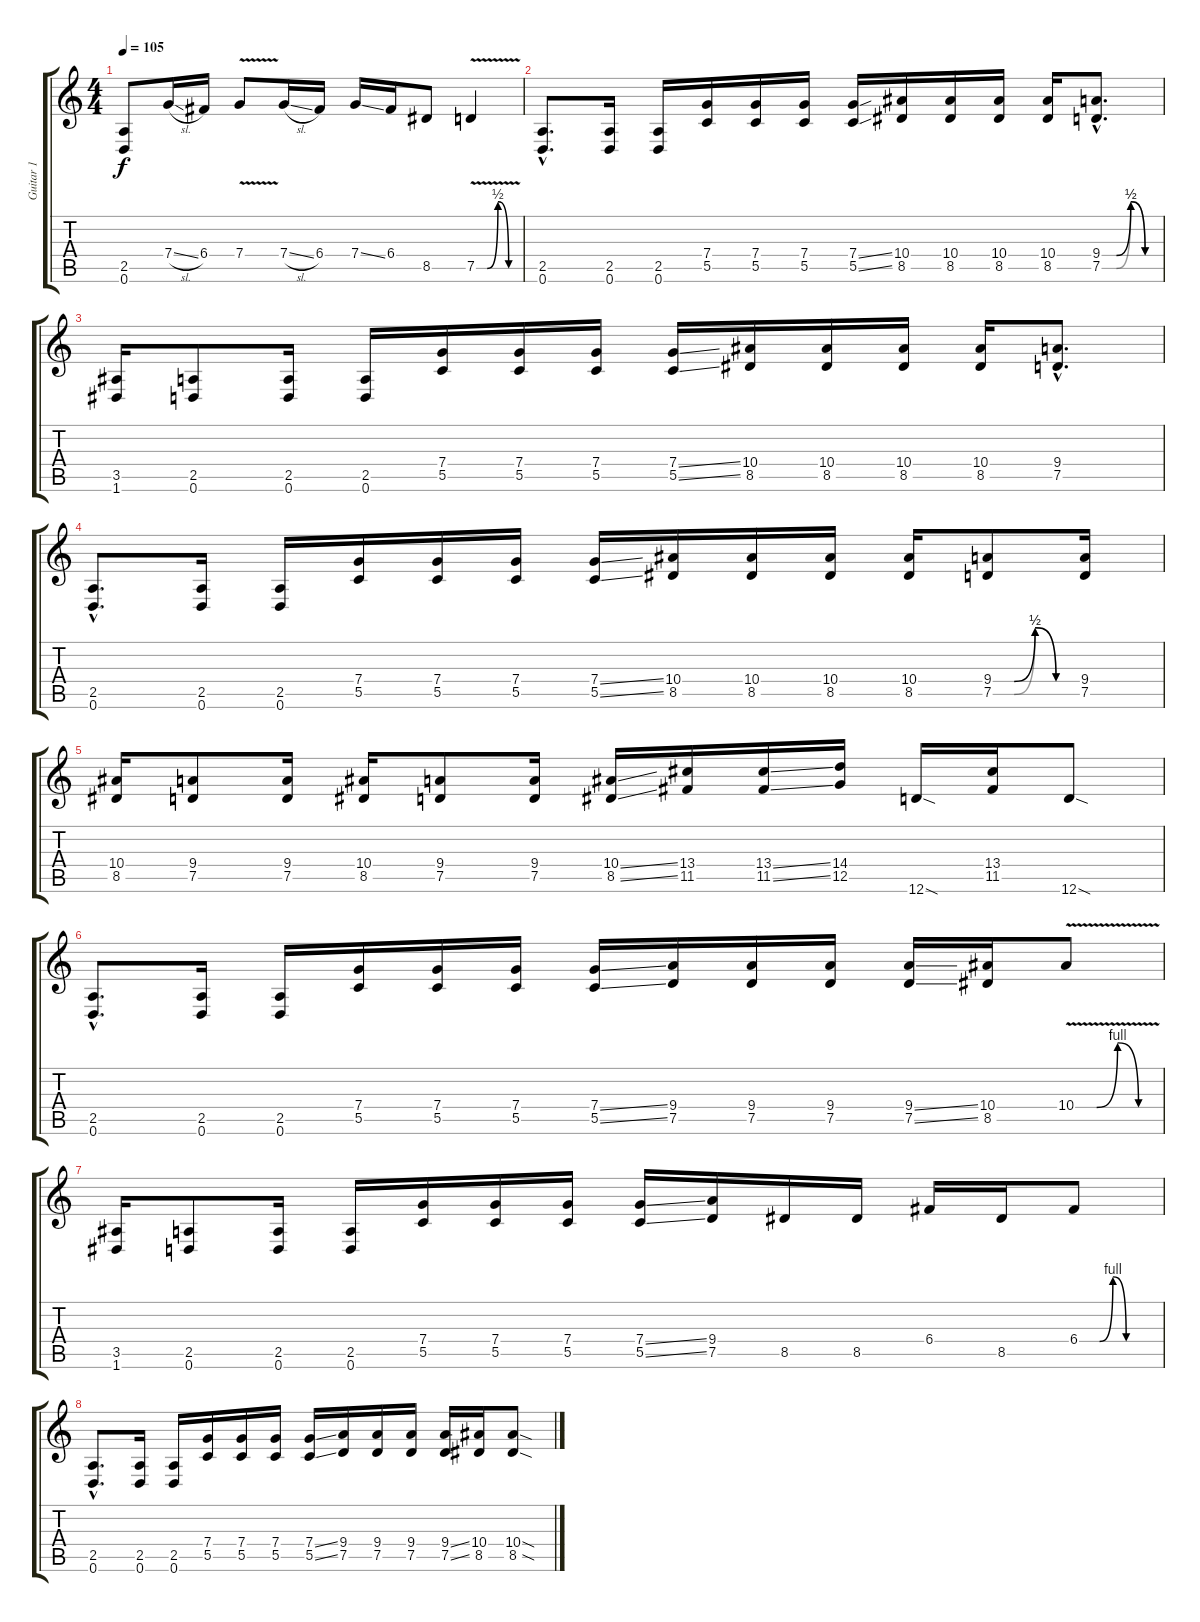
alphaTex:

\track ("Guitar 1" "Guitar 1") {instrument overdrivenguitar}
\staff {score tabs}
\tuning (D4 A3 F3 C3 G2 D2) {hide}
\ts (4 4)
\tempo 105
\clef g2
\ks c
(2.5 0.6).8{dy f} 7.4{sl}.16 6.4.16 7.4{v}.8 7.4{sl}.16 6.4.16 7.4{ss}.16 6.4.16 8.5.8 7.5{be (custom 0 0 15 0 30 2 45 0 60 0) v}.4 |
\section ("" "")
(2.5{hac} 0.6{hac}).8{d} (2.5 0.6).16 (2.5 0.6).16 (7.4 5.5).16 (7.4 5.5).16 (7.4 5.5).16 (7.4{ss} 5.5{ss}).16 (10.4 8.5).16 (10.4 8.5).16 (10.4 8.5).16 (10.4 8.5).16 (9.4{be (custom 0 0 15 0 30 2 45 0 60 0) hac} 7.5{be (custom 0 0 15 0 30 2 45 0 60 0) hac}).8{d} |
(3.5 1.6).16 (2.5 0.6).8 (2.5 0.6).16 (2.5 0.6).16 (7.4 5.5).16 (7.4 5.5).16 (7.4 5.5).16 (7.4{ss} 5.5{ss}).16 (10.4 8.5).16 (10.4 8.5).16 (10.4 8.5).16 (10.4 8.5).16 (9.4{hac} 7.5{hac}).8{d} |
(2.5{hac} 0.6{hac}).8{d} (2.5 0.6).16 (2.5 0.6).16 (7.4 5.5).16 (7.4 5.5).16 (7.4 5.5).16 (7.4{ss} 5.5{ss}).16 (10.4 8.5).16 (10.4 8.5).16 (10.4 8.5).16 (10.4 8.5).16 (9.4{be (custom 0 0 15 0 30 2 45 0 60 0)} 7.5{be (custom 0 0 15 0 30 2 45 0 60 0)}).8 (9.4 7.5).16 |
(10.4 8.5).16 (9.4 7.5).8 (9.4 7.5).16 (10.4 8.5).16 (9.4 7.5).8 (9.4 7.5).16 (10.4{ss} 8.5{ss}).16 (13.4 11.5).16 (13.4{ss} 11.5{ss}).16 (14.4 12.5).16 12.6{sod}.16 (13.4 11.5).16 12.6{sod}.8 |
\section ("" "")
(2.5{hac} 0.6{hac}).8{d} (2.5 0.6).16 (2.5 0.6).16 (7.4 5.5).16 (7.4 5.5).16 (7.4 5.5).16 (7.4{ss} 5.5{ss}).16 (9.4 7.5).16 (9.4 7.5).16 (9.4 7.5).16 (9.4{ss} 7.5{ss}).16 (10.4 8.5).16 10.4{be (custom 0 0 15 0 30 4 45 0 60 0) v}.8 |
(3.5 1.6).16 (2.5 0.6).8 (2.5 0.6).16 (2.5 0.6).16 (7.4 5.5).16 (7.4 5.5).16 (7.4 5.5).16 (7.4{ss} 5.5{ss}).16 (9.4 7.5).16 8.5.16 8.5.16 6.4.16 8.5.16 6.4{be (custom 0 0 15 0 25 4 35 0 60 0)}.8 |
(2.5{hac} 0.6{hac}).8{d} (2.5 0.6).16 (2.5 0.6).16 (7.4 5.5).16 (7.4 5.5).16 (7.4 5.5).16 (7.4{ss} 5.5{ss}).16 (9.4 7.5).16 (9.4 7.5).16 (9.4 7.5).16 (9.4{ss} 7.5{ss}).16 (10.4 8.5).16 (10.4{sod} 8.5{sod}).8
